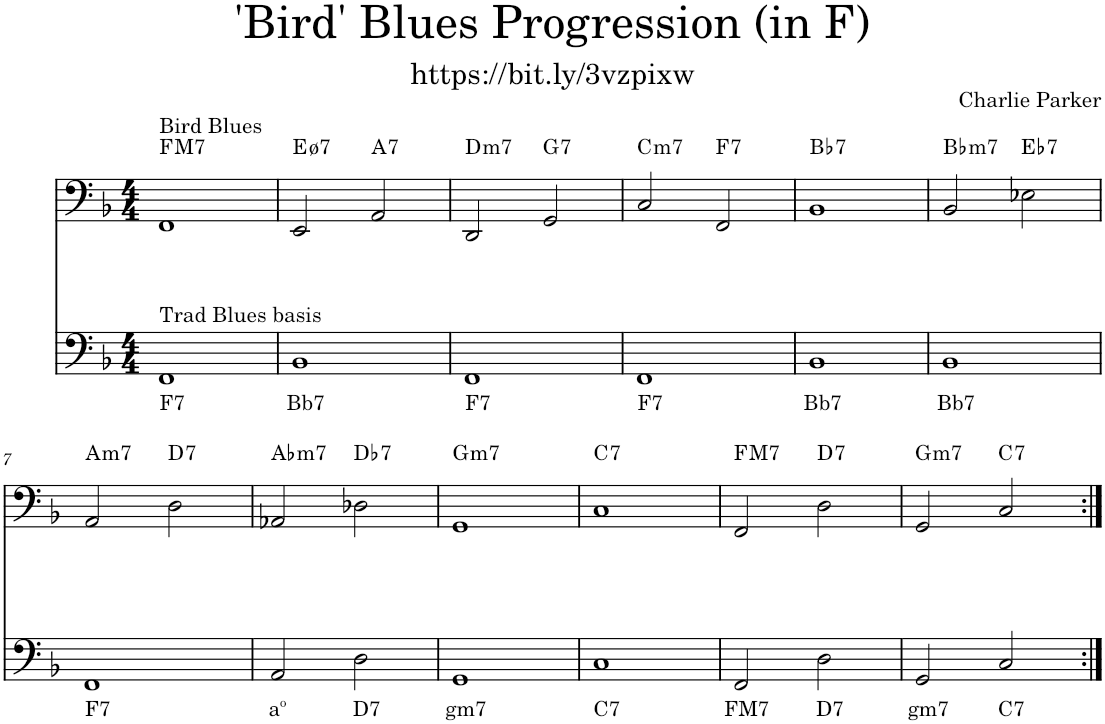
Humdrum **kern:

**kern	**text	**kern	**harte
*part2	*part2	*part1	*part1
*staff2	*staff2	*staff1	*
*I"Piano 2	*	*I"Piano 1	*
*I'Pno	*	*I'Pno	*
*clefF4	*	*clefF4	*
*k[b-]	*	*k[b-]	*
*M4/4	*	*M4/4	*
=1	=1	=1	=1
!	!	!LO:TX:a:t=Bird Blues	!
!LO:TX:a:t=Trad Blues basis	!	!	!
!	!LO:LY:b	!	!LO:H:kt=M7
1FF	F7	1FF	F:maj7
=2	=2	=2	=2
!	!LO:LY:b	!	!LO:H:kt=7
1BB-	Bb7	2EE/	E:hdim7
!	!	!	!LO:H:kt=7
.	.	2AA/	A:7
=3	=3	=3	=3
!	!LO:LY:b	!	!LO:H:kt=m7
1FF	F7	2DD/	D:min7
!	!	!	!LO:H:kt=7
.	.	2GG/	G:7
=4	=4	=4	=4
!	!LO:LY:b	!	!LO:H:kt=m7
1FF	F7	2C/	C:min7
!	!	!	!LO:H:kt=7
.	.	2FF/	F:7
=5	=5	=5	=5
!	!LO:LY:b	!	!LO:H:kt=7
1BB-	Bb7	1BB-	Bb:7
=6	=6	=6	=6
!	!LO:LY:b	!	!LO:H:kt=m7
1BB-	Bb7	2BB-/	Bb:min7
!	!	!	!LO:H:kt=7
.	.	2E-X\	Eb:7
!!LO:LB:g=z
=7	=7	=7	=7
!	!LO:LY:b	!	!LO:H:kt=m7
1FF	F7	2AA/	A:min7
!	!	!	!LO:H:kt=7
.	.	2D\	D:7
=8	=8	=8	=8
!	!LO:LY:b	!	!LO:H:kt=m7
2AA/	aº	2AA-X/	Ab:min7
!	!LO:LY:b	!	!LO:H:kt=7
2D\	D7	2D-X\	Db:7
=9	=9	=9	=9
!	!LO:LY:b	!	!LO:H:kt=m7
1GG	gm7	1GG	G:min7
=10	=10	=10	=10
!	!LO:LY:b	!	!LO:H:kt=7
1C	C7	1C	C:7
=11	=11	=11	=11
!	!LO:LY:b	!	!LO:H:kt=M7
2FF/	FM7	2FF/	F:maj7
!	!LO:LY:b	!	!LO:H:kt=7
2D\	D7	2D\	D:7
=12	=12	=12	=12
!	!LO:LY:b	!	!LO:H:kt=m7
2GG/	gm7	2GG/	G:min7
!	!LO:LY:b	!	!LO:H:kt=7
2C/	C7	2C/	C:7
=:|!	=:|!	=:|!	=:|!
*-	*-	*-	*-
